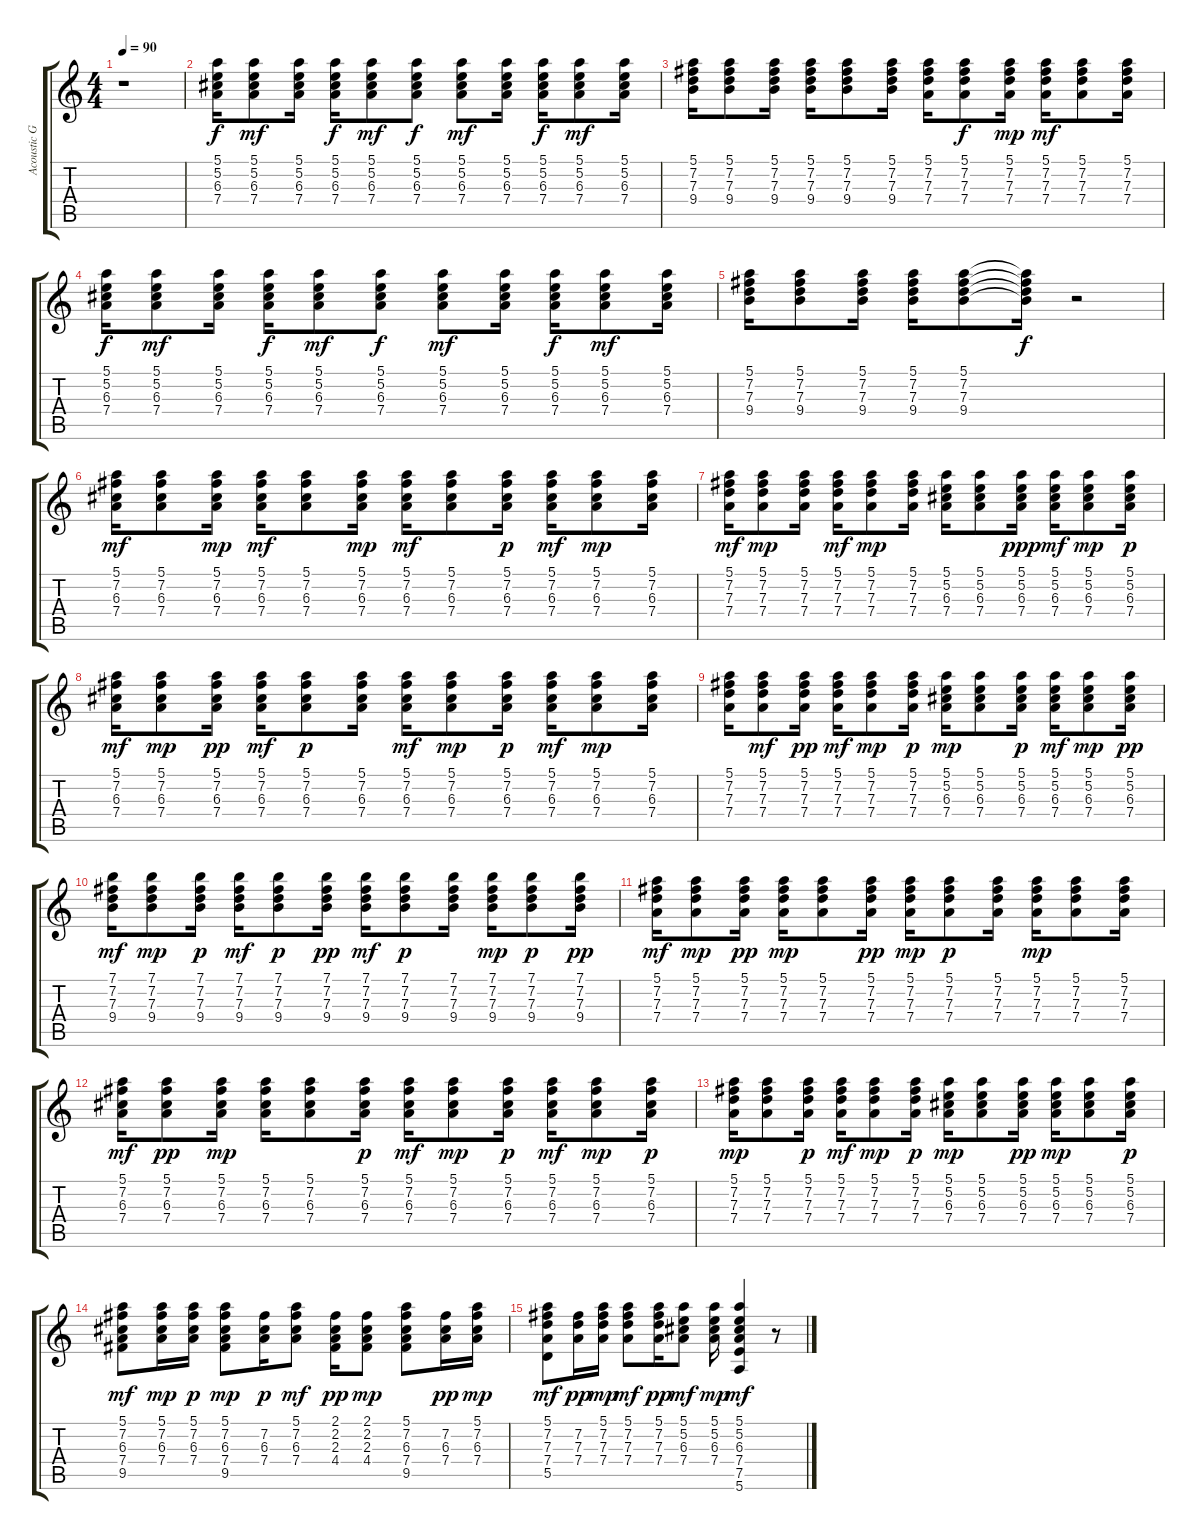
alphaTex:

\track ("Acoustic Guitar 1" "Acoustic G") {instrument acousticguitarnylon}
\staff {score tabs}
\tuning (E4 B3 G3 D3 A2 E2) {hide}
\ts (4 4)
\tempo 90
\clef g2
\ks c
r.1{dy mf} |
(5.1 5.2 6.3 7.4).16{dy f} (5.1 5.2 6.3 7.4).8{dy mf} (5.1 5.2 6.3 7.4).16 (5.1 5.2 6.3 7.4).16{dy f} (5.1 5.2 6.3 7.4).8{dy mf} (5.1 5.2 6.3 7.4).8{dy f} (5.1 5.2 6.3 7.4).8{dy mf} (5.1 5.2 6.3 7.4).16 (5.1 5.2 6.3 7.4).16{dy f} (5.1 5.2 6.3 7.4).8{dy mf} (5.1 5.2 6.3 7.4).16 |
(5.1 7.2 7.3 9.4).16 (5.1 7.2 7.3 9.4).8 (5.1 7.2 7.3 9.4).16 (5.1 7.2 7.3 9.4).16 (5.1 7.2 7.3 9.4).8 (5.1 7.2 7.3 9.4).16 (5.1 7.2 7.3 7.4).16 (5.1 7.2 7.3 7.4).8{dy f} (5.1 7.2 7.3 7.4).16{dy mp} (5.1 7.2 7.3 7.4).16{dy mf} (5.1 7.2 7.3 7.4).8 (5.1 7.2 7.3 7.4).16 |
(5.1 5.2 6.3 7.4).16{dy f} (5.1 5.2 6.3 7.4).8{dy mf} (5.1 5.2 6.3 7.4).16 (5.1 5.2 6.3 7.4).16{dy f} (5.1 5.2 6.3 7.4).8{dy mf} (5.1 5.2 6.3 7.4).8{dy f} (5.1 5.2 6.3 7.4).8{dy mf} (5.1 5.2 6.3 7.4).16 (5.1 5.2 6.3 7.4).16{dy f} (5.1 5.2 6.3 7.4).8{dy mf} (5.1 5.2 6.3 7.4).16 |
(5.1 7.2 7.3 9.4).16 (5.1 7.2 7.3 9.4).8 (5.1 7.2 7.3 9.4).16 (5.1 7.2 7.3 9.4).16 (5.1 7.2 7.3 9.4).8 (5.1{t} 7.2{t} 7.3{t} 9.4{t}).16{dy f} r.2 |
(5.1 7.2 6.3 7.4).16{dy mf} (5.1 7.2 6.3 7.4).8 (5.1 7.2 6.3 7.4).16{dy mp} (5.1 7.2 6.3 7.4).16{dy mf} (5.1 7.2 6.3 7.4).8 (5.1 7.2 6.3 7.4).16{dy mp} (5.1 7.2 6.3 7.4).16{dy mf} (5.1 7.2 6.3 7.4).8 (5.1 7.2 6.3 7.4).16{dy p} (5.1 7.2 6.3 7.4).16{dy mf} (5.1 7.2 6.3 7.4).8{dy mp} (5.1 7.2 6.3 7.4).16 |
(5.1 7.2 7.3 7.4).16{dy mf} (5.1 7.2 7.3 7.4).8{dy mp} (5.1 7.2 7.3 7.4).16 (5.1 7.2 7.3 7.4).16{dy mf} (5.1 7.2 7.3 7.4).8{dy mp} (5.1 7.2 7.3 7.4).16 (5.1 5.2 6.3 7.4).16 (5.1 5.2 6.3 7.4).8 (5.1 5.2 6.3 7.4).16{dy ppp} (5.1 5.2 6.3 7.4).16{dy mf} (5.1 5.2 6.3 7.4).8{dy mp} (5.1 5.2 6.3 7.4).16{dy p} |
(5.1 7.2 6.3 7.4).16{dy mf} (5.1 7.2 6.3 7.4).8{dy mp} (5.1 7.2 6.3 7.4).16{dy pp} (5.1 7.2 6.3 7.4).16{dy mf} (5.1 7.2 6.3 7.4).8{dy p} (5.1 7.2 6.3 7.4).16 (5.1 7.2 6.3 7.4).16{dy mf} (5.1 7.2 6.3 7.4).8{dy mp} (5.1 7.2 6.3 7.4).16{dy p} (5.1 7.2 6.3 7.4).16{dy mf} (5.1 7.2 6.3 7.4).8{dy mp} (5.1 7.2 6.3 7.4).16 |
(5.1 7.2 7.3 7.4).16 (5.1 7.2 7.3 7.4).8{dy mf} (5.1 7.2 7.3 7.4).16{dy pp} (5.1 7.2 7.3 7.4).16{dy mf} (5.1 7.2 7.3 7.4).8{dy mp} (5.1 7.2 7.3 7.4).16{dy p} (5.1 5.2 6.3 7.4).16{dy mp} (5.1 5.2 6.3 7.4).8 (5.1 5.2 6.3 7.4).16{dy p} (5.1 5.2 6.3 7.4).16{dy mf} (5.1 5.2 6.3 7.4).8{dy mp} (5.1 5.2 6.3 7.4).16{dy pp} |
(7.1 7.2 7.3 9.4).16{dy mf} (7.1 7.2 7.3 9.4).8{dy mp} (7.1 7.2 7.3 9.4).16{dy p} (7.1 7.2 7.3 9.4).16{dy mf} (7.1 7.2 7.3 9.4).8{dy p} (7.1 7.2 7.3 9.4).16{dy pp} (7.1 7.2 7.3 9.4).16{dy mf} (7.1 7.2 7.3 9.4).8{dy p} (7.1 7.2 7.3 9.4).16 (7.1 7.2 7.3 9.4).16{dy mp} (7.1 7.2 7.3 9.4).8{dy p} (7.1 7.2 7.3 9.4).16{dy pp} |
(5.1 7.2 7.3 7.4).16{dy mf} (5.1 7.2 7.3 7.4).8{dy mp} (5.1 7.2 7.3 7.4).16{dy pp} (5.1 7.2 7.3 7.4).16{dy mp} (5.1 7.2 7.3 7.4).8 (5.1 7.2 7.3 7.4).16{dy pp} (5.1 7.2 7.3 7.4).16{dy mp} (5.1 7.2 7.3 7.4).8{dy p} (5.1 7.2 7.3 7.4).16 (5.1 7.2 7.3 7.4).16{dy mp} (5.1 7.2 7.3 7.4).8 (5.1 7.2 7.3 7.4).16 |
(5.1 7.2 6.3 7.4).16{dy mf} (5.1 7.2 6.3 7.4).8{dy pp} (5.1 7.2 6.3 7.4).16{dy mp} (5.1 7.2 6.3 7.4).16 (5.1 7.2 6.3 7.4).8 (5.1 7.2 6.3 7.4).16{dy p} (5.1 7.2 6.3 7.4).16{dy mf} (5.1 7.2 6.3 7.4).8{dy mp} (5.1 7.2 6.3 7.4).16{dy p} (5.1 7.2 6.3 7.4).16{dy mf} (5.1 7.2 6.3 7.4).8{dy mp} (5.1 7.2 6.3 7.4).16{dy p} |
(5.1 7.2 7.3 7.4).16{dy mp} (5.1 7.2 7.3 7.4).8 (5.1 7.2 7.3 7.4).16{dy p} (5.1 7.2 7.3 7.4).16{dy mf} (5.1 7.2 7.3 7.4).8{dy mp} (5.1 7.2 7.3 7.4).16{dy p} (5.1 5.2 6.3 7.4).16{dy mp} (5.1 5.2 6.3 7.4).8 (5.1 5.2 6.3 7.4).16{dy pp} (5.1 5.2 6.3 7.4).16{dy mp} (5.1 5.2 6.3 7.4).8 (5.1 5.2 6.3 7.4).16{dy p} |
(5.1 7.2 6.3 7.4 9.5).8{dy mf} (5.1 7.2 6.3 7.4).16{dy mp} (5.1 7.2 6.3 7.4).16{dy p} (5.1 7.2 6.3 7.4 9.5).8{dy mp} (7.2 6.3 7.4).16{dy p} (5.1 7.2 6.3 7.4).8{dy mf} (2.1 2.2 2.3 4.4).16{dy pp} (2.1 2.2 2.3 4.4).8{dy mp} (5.1 7.2 6.3 7.4 9.5).8 (7.2 6.3 7.4).16{dy pp} (5.1 7.2 6.3 7.4).16{dy mp} |
(5.1 7.2 7.3 7.4 5.5).8{dy mf} (7.2 7.3 7.4).16{dy pp} (5.1 7.2 7.3 7.4).16{dy mp} (5.1 7.2 7.3 7.4).8{dy mf} (5.1 7.2 7.3 7.4).16{dy pp} (5.1 5.2 6.3 7.4).8{dy mf} (5.1 5.2 6.3 7.4).16{dy mp} (5.1 5.2 6.3 7.4 7.5 5.6).4{dy mf} r.8
